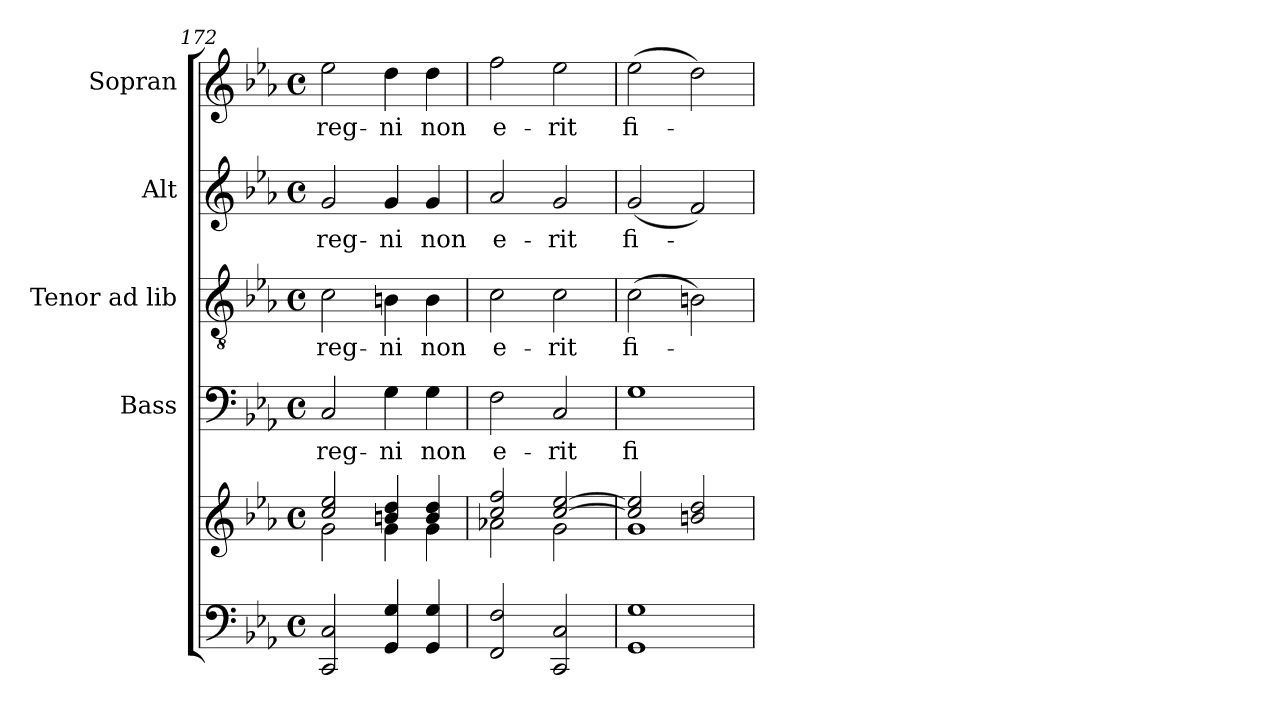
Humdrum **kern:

**kern	**kern	**kern	**text	**kern	**text	**kern	**text	**kern	**text
*part5	*part5	*part4	*part4	*part3	*part3	*part2	*part2	*part1	*part1
*staff6	*staff5	*staff4	*staff4	*staff3	*staff3	*staff2	*staff2	*staff1	*staff1
*	*	*I"Bass	*	*I"Tenor ad lib	*	*I"Alt	*	*I"Sopran	*
*	*	*I'B	*	*I'T	*	*I'A	*	*I'S	*
*clefF4	*clefG2	*clefF4	*	*clefGv2	*	*clefG2	*	*clefG2	*
*k[b-e-a-]	*k[b-e-a-]	*k[b-e-a-]	*	*k[b-e-a-]	*	*k[b-e-a-]	*	*k[b-e-a-]	*
*E-:	*E-:	*E-:	*	*E-:	*	*E-:	*	*E-:	*
*M4/4	*M4/4	*M4/4	*	*M4/4	*	*M4/4	*	*M4/4	*
*met(c)	*met(c)	*met(c)	*	*met(c)	*	*met(c)	*	*met(c)	*
=172	=172	=172	=172	=172	=172	=172	=172	=172	=172
*	*^	*	*	*	*	*	*	*	*
!	!	!	!	!LO:LY:b	!	!LO:LY:b	!	!LO:LY:b	!	!LO:LY:b
2CC/ 2C/	2cc/ 2ee-/	2g\	2C/	reg-	2c\	reg-	2g/	reg-	2ee-\	reg-
!	!	!	!	!LO:LY:b	!	!LO:LY:b	!	!LO:LY:b	!	!LO:LY:b
4GG/ 4G/	4bn/ 4dd/	4g\	4G\	-ni	4Bn\	-ni	4g/	-ni	4dd\	-ni
!	!	!	!	!LO:LY:b	!	!LO:LY:b	!	!LO:LY:b	!	!LO:LY:b
4GG/ 4G/	4b/ 4dd/	4g\	4G\	non	4B\	non	4g/	non	4dd\	non
=173	=173	=173	=173	=173	=173	=173	=173	=173	=173	=173
!	!	!	!	!LO:LY:b	!	!LO:LY:b	!	!LO:LY:b	!	!LO:LY:b
2FF/ 2F/	2cc/ 2ff/	2a-X\	2F\	e-	2c\	e-	2a-/	e-	2ff\	e-
!	!	!	!	!LO:LY:b	!	!LO:LY:b	!	!LO:LY:b	!	!LO:LY:b
2CC/ 2C/	[>2cc/ [>2ee-/	2g\	2C/	-rit	2c\	-rit	2g/	-rit	2ee-\	-rit
=174	=174	=174	=174	=174	=174	=174	=174	=174	=174	=174
!	!	!	!	!LO:LY:b	!	!LO:LY:b	!	!LO:LY:b	!	!LO:LY:b
1GG 1G	2cc/] 2ee-/]	1g	1G	fi-	(>2c\	fi-	(<2g/	fi-	(>2ee-\	fi-
.	2bn/ 2dd/	.	.	.	2Bn\)	.	2f/)	.	2dd\)	.
*	*v	*v	*	*	*	*	*	*	*	*
=	=	=	=	=	=	=	=	=	=
*-	*-	*-	*-	*-	*-	*-	*-	*-	*-
